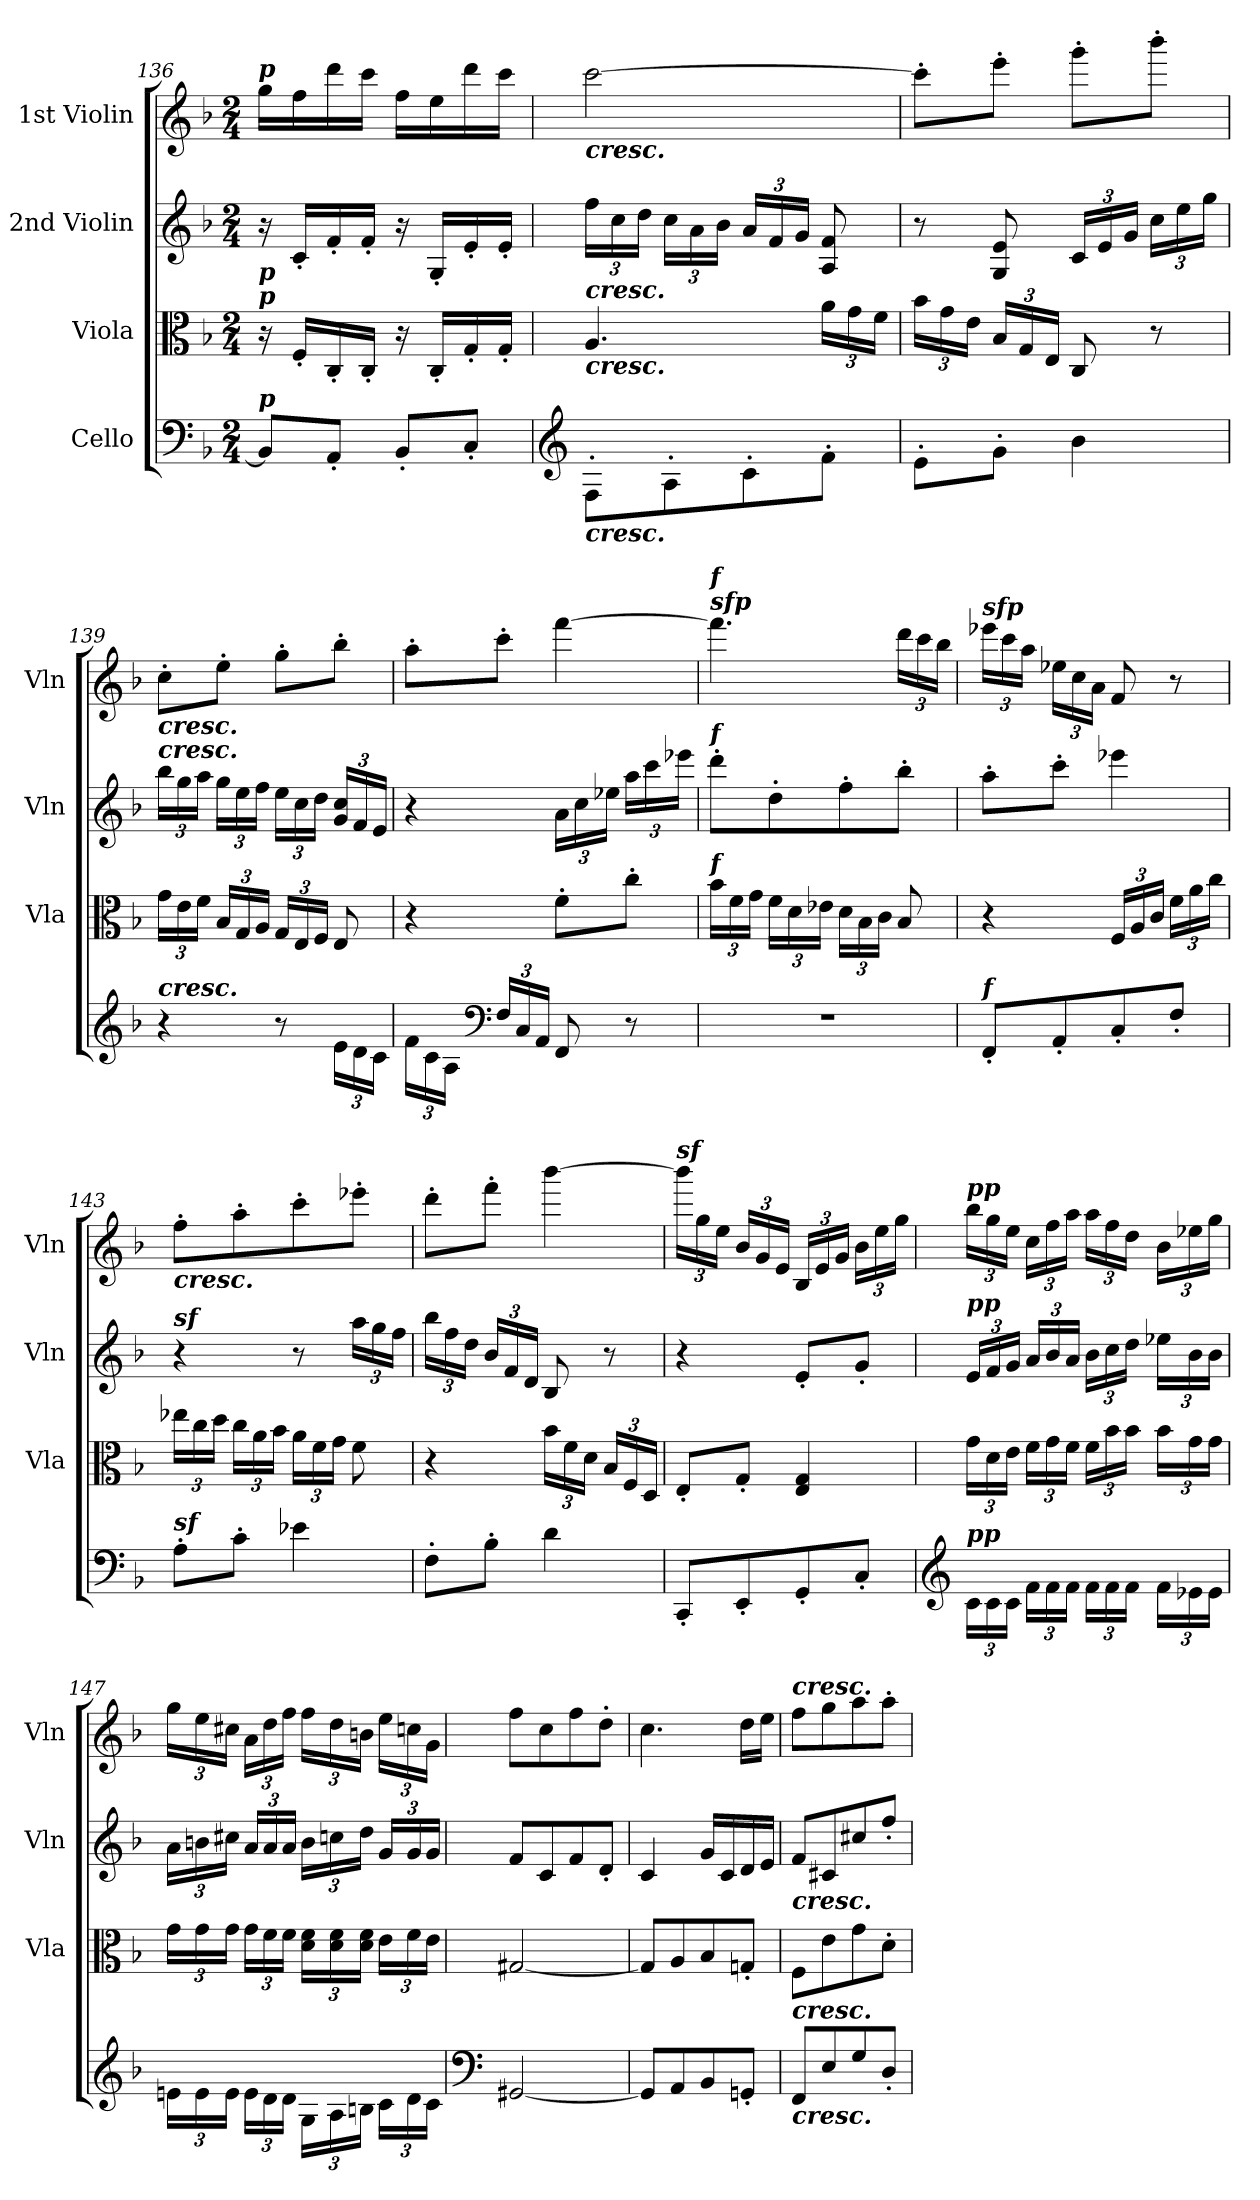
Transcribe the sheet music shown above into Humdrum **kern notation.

**kern	**kern	**kern	**kern
*part4	*part3	*part2	*part1
*staff4	*staff3	*staff2	*staff1
*I"Cello	*I"Viola	*I"2nd Violin	*I"1st Violin
*	*I'Vla	*I'Vln	*I'Vln
!!LO:LB:g=z
*clefF4	*clefC3	*clefG2	*clefG2
*k[b-]	*k[b-]	*k[b-]	*k[b-]
*F:	*F:	*F:	*F:
*M2/4	*M2/4	*M2/4	*M2/4
=136	=136	=136	=136
!	!	!	!LO:TX:a:Bi:t=p
!	!LO:TX:a:Bi:t=p	!	!
!	!LO:TX:a:Bi:t=p	!	!
!LO:TX:a:Bi:t=p	!	!	!
8BB-/L]	16r	16r	16gg\LL
.	16F'/LL	16c'/LL	16ff\
8AA'/J	16C'/	16f'/	16ddd\
.	16C'/JJ	16f'/JJ	16ccc\JJ
8BB-'/L	16r	16r	16ff\LL
.	16C'/LL	16G'/LL	16ee\
8C'/J	16G'/	16e'/	16ddd\
.	16G'/JJ	16e'/JJ	16ccc\JJ
=137	=137	=137	=137
*clefG2	*	*	*
*	*	*Xbrackettup	*
!	!	!	!LO:TX:b:Bi:t=cresc.
!	!LO:TX:a:Bi:t=cresc.	!	!
!	!LO:TX:b:Bi:t=cresc.	!	!
!LO:TX:b:Bi:t=cresc.	!	!	!
8F'\L	4.A/	24ff\LL	[2ccc\
.	.	24cc\	.
.	.	24dd\JJ	.
8A'\	.	24cc\LL	.
.	.	24a\	.
.	.	24b-\JJ	.
8c'\	.	24a/LL	.
.	.	24f/	.
.	.	24g/JJ	.
*	*Xbrackettup	*	*
8f'\J	24a\LL	8A/ 8f/	.
.	24g\	.	.
.	24f\JJ	.	.
=138	=138	=138	=138
8e'\L	24b-\LL	8r	8ccc'\L]
.	24g\	.	.
.	24e\JJ	.	.
8g'\J	24B-/LL	8G/ 8e/	8eee'\J
.	24G/	.	.
.	24E/JJ	.	.
4b-\	8C/	24c/LL	8ggg'\L
.	.	24e/	.
.	.	24g/JJ	.
.	8r	24cc\LL	8bbb-'\J
.	.	24ee\	.
.	.	24gg\JJ	.
=139	=139	=139	=139
!	!	!	!LO:TX:b:Bi:t=cresc.
!	!	!LO:TX:a:Bi:t=cresc.	!
!LO:TX:a:Bi:t=cresc.	!	!	!
4r	24g\LL	24bb-\LL	8cc'\L
.	24e\	24gg\	.
.	24f\JJ	24aa\JJ	.
.	24B-/LL	24gg\LL	8ee'\J
.	24G/	24ee\	.
.	24A/JJ	24ff\JJ	.
8r	24G/LL	24ee\LL	8gg'\L
.	24E/	24cc\	.
.	24F/JJ	24dd\JJ	.
*Xbrackettup	*	*	*
24e\LL	8E/	24g/ 24cc/LL	8bb-'\J
24d\	.	24f/	.
24c\JJ	.	24e/JJ	.
!!LO:LB:g=z
=140	=140	=140	=140
24f\LL	4r	4r	8aa'\L
24c\	.	.	.
24A\JJ	.	.	.
*clefF4	*	*	*
24F/LL	.	.	8ccc'\J
24C/	.	.	.
24AA/JJ	.	.	.
8FF/	8f'\L	24a\LL	[4fff\
.	.	24cc\	.
.	.	24ee-X\JJ	.
8r	8cc'\J	24aa\LL	.
.	.	24ccc\	.
.	.	24eee-X\JJ	.
=141	=141	=141	=141
!	!	!	!LO:TX:a:Bi:t=sfp
!	!	!	!LO:TX:a:Bi:t=f
!	!	!LO:TX:a:Bi:t=f	!
!	!LO:TX:a:Bi:t=f	!	!
2r	24b-\LL	8ddd'\L	4.fff\]
.	24f\	.	.
.	24g\JJ	.	.
.	24f\LL	8dd'\	.
.	24d\	.	.
.	24e-X\JJ	.	.
.	24d\LL	8ff'\	.
.	24B-\	.	.
.	24c\JJ	.	.
*	*	*	*Xbrackettup
.	8B-/	8bb-'\J	24ddd\LL
.	.	.	24ccc\
.	.	.	24bb-\JJ
=142	=142	=142	=142
!	!	!	!LO:TX:a:Bi:t=sfp
!LO:TX:a:Bi:t=f	!	!	!
8FF'/L	4r	8aa'\L	24eee-X\LL
.	.	.	24ccc\
.	.	.	24aa\JJ
8AA'/	.	8ccc'\J	24ee-X\LL
.	.	.	24cc\
.	.	.	24a\JJ
8C'/	24F/LL	4eee-X\	8f/
.	24A/	.	.
.	24c/JJ	.	.
8F'/J	24f\LL	.	8r
.	24a\	.	.
.	24cc\JJ	.	.
!!LO:PB:g=z
=143	=143	=143	=143
!	!	!	!LO:TX:b:Bi:t=cresc.
!	!	!LO:TX:a:Bi:t=sf	!
!LO:TX:a:Bi:t=sf	!	!	!
8A'\L	24ee-X\LL	4r	8ff'\L
.	24cc\	.	.
.	24dd\JJ	.	.
8c'\J	24cc\LL	.	8aa'\
.	24a\	.	.
.	24b-\JJ	.	.
4e-X\	24a\LL	8r	8ccc'\
.	24f\	.	.
.	24g\JJ	.	.
.	8f\	24aa\LL	8eee-X'\J
.	.	24gg\	.
.	.	24ff\JJ	.
!!LO:LB:g=z
=144	=144	=144	=144
8F'\L	4r	24bb-\LL	8ddd'\L
.	.	24ff\	.
.	.	24dd\JJ	.
8B-'\J	.	24b-/LL	8fff'\J
.	.	24f/	.
.	.	24d/JJ	.
4d\	24b-\LL	8B-/	[4bbb-\
.	24f\	.	.
.	24d\JJ	.	.
.	24B-/LL	8r	.
.	24F/	.	.
.	24D/JJ	.	.
=145	=145	=145	=145
!	!	!	!LO:TX:a:Bi:t=sf
8CC'/L	8E'/L	4r	24bbb-\LL]
.	.	.	24gg\
.	.	.	24ee\JJ
8EE'/	8G'/J	.	24b-/LL
.	.	.	24g/
.	.	.	24e/JJ
8GG'/	4E/ 4G/	8e'/L	24B-/LL
.	.	.	24e/
.	.	.	24g/JJ
8C'/J	.	8g'/J	24b-\LL
.	.	.	24ee\
.	.	.	24gg\JJ
=146	=146	=146	=146
*clefG2	*	*	*
!	!	!	!LO:TX:a:Bi:t=pp
!	!	!LO:TX:a:Bi:t=pp	!
!LO:TX:a:Bi:t=pp	!	!	!
24c\LL	24g\LL	24e/LL	24bb-\LL
24c\	24d\	24f/	24gg\
24c\JJ	24e\JJ	24g/JJ	24ee\JJ
24f\LL	24f\LL	24a/LL	24cc\LL
24f\	24g\	24b-/	24ff\
24f\JJ	24f\JJ	24a/JJ	24aa\JJ
24f\LL	24f\LL	24b-\LL	24aa\LL
24f\	24b-\	24cc\	24ff\
24f\JJ	24b-\JJ	24dd\JJ	24dd\JJ
24f\LL	24b-\LL	24ee-X\LL	24b-\LL
24e-X\	24g\	24b-\	24ee-X\
24e-\JJ	24g\JJ	24b-\JJ	24gg\JJ
!!LO:LB:g=z
=147	=147	=147	=147
24en\LL	24g\LL	24a\LL	24gg\LL
24e\	24g\	24bn\	24ee\
24e\JJ	24g\JJ	24cc#X\JJ	24cc#X\JJ
24e\LL	24g\LL	24a/LL	24a\LL
24d\	24f\	24a/	24dd\
24d\JJ	24f\JJ	24a/JJ	24ff\JJ
24G\LL	24d\ 24f\LL	24b\LL	24ff\LL
24A\	24d\ 24f\	24ccn\	24dd\
24Bn\JJ	24d\ 24f\JJ	24dd\JJ	24bn\JJ
24c\LL	24e\LL	24g/LL	24ee\LL
24d\	24f\	24g/	24ccn\
24c\JJ	24e\JJ	24g/JJ	24g\JJ
!!LO:PB:g=z
=148	=148	=148	=148
*clefF4	*	*	*
[2GG#X/	[2G#X/	8f/L	8ff\L
.	.	8c/	8cc\
.	.	8f/	8ff\
.	.	8d'/J	8dd'\J
=149	=149	=149	=149
8GG#/L]	8G#/L]	4c/	4.cc\
8AA/	8A/	.	.
8BB-/	8B-/	16g/LL	.
.	.	16c/	.
8GGn'/J	8Gn'/J	16d/	16dd\LL
.	.	16e/JJ	16ee\JJ
=150	=150	=150	=150
!	!	!	!LO:TX:a:Bi:t=cresc.
!	!	!LO:TX:b:Bi:t=cresc.	!
!	!LO:TX:b:Bi:t=cresc.	!	!
!LO:TX:b:Bi:t=cresc.	!	!	!
8FF/L	8F\L	8f/L	8ff\L
8E/	8e\	8c#X/	8gg\
8G/	8g\	8cc#X/	8aa\
8D'/J	8d'\J	8ff'/J	8aa'\J
=	=	=	=
*-	*-	*-	*-
